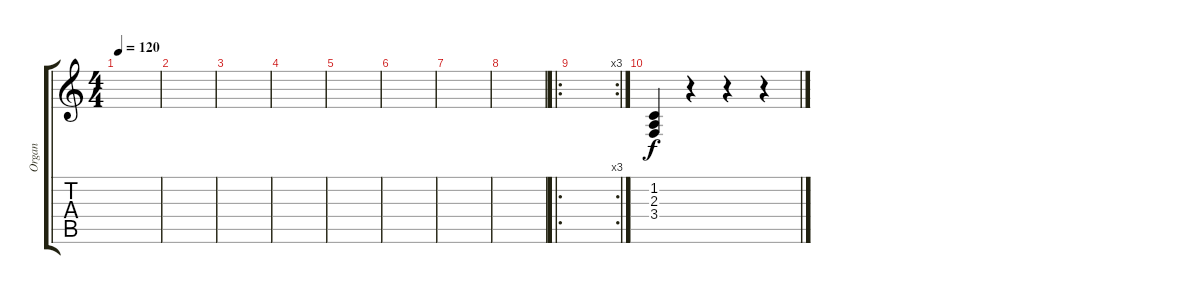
\track ("Organ" "Organ") {instrument drawbarorgan}
\staff {score tabs}
\tuning (E4 B3 G3 D3 A2 E2) {hide}
\ts (4 4)
\tempo 120
\clef g2
\ks c
|
|
|
|
|
|
|
|
\ro
\rc 3
|
(1.2 2.3 3.4).4 r.4 r.4 r.4
